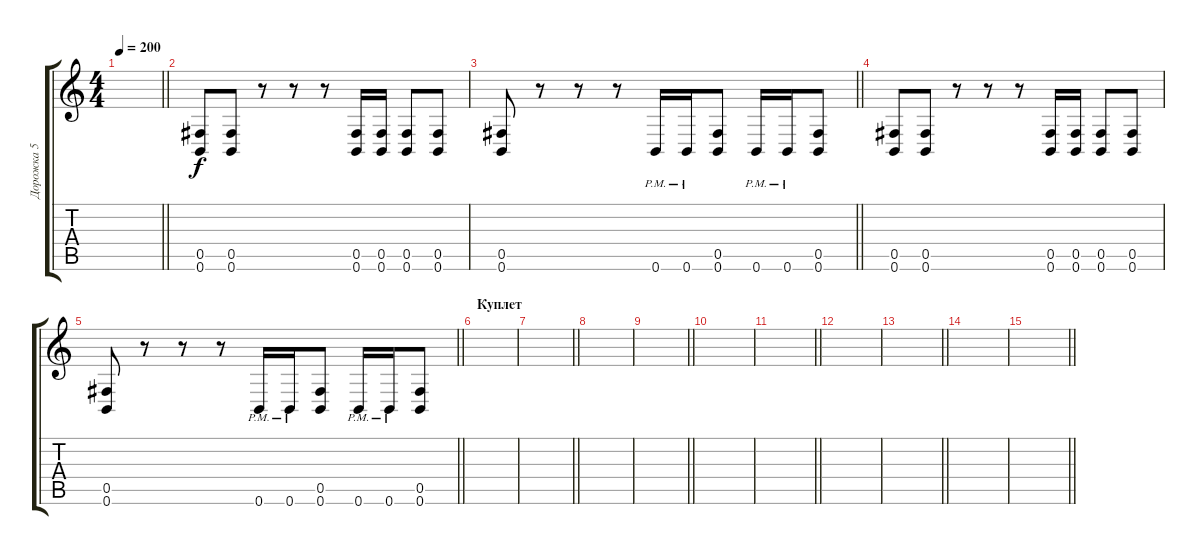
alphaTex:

\track ("Дорожка 5" "Дорожка 5") {instrument distortionguitar}
\staff {score tabs}
\tuning (Db4 Ab3 E3 B2 Gb2 B1) {hide}
\ts (4 4)
\tempo 200
\clef g2
\barLineRight lightlight
\ks c
|
(0.5 0.6).8 (0.5 0.6).8 r.8 r.8 r.8 (0.5 0.6).16 (0.5 0.6).16 (0.5 0.6).8 (0.5 0.6).8 |
\barLineRight lightlight
(0.5 0.6).8 r.8 r.8 r.8 0.6{pm}.16 0.6{pm}.16 (0.5 0.6).8 0.6{pm}.16 0.6{pm}.16 (0.5 0.6).8 |
(0.5 0.6).8 (0.5 0.6).8 r.8 r.8 r.8 (0.5 0.6).16 (0.5 0.6).16 (0.5 0.6).8 (0.5 0.6).8 |
\barLineRight lightlight
(0.5 0.6).8 r.8 r.8 r.8 0.6{pm}.16 0.6{pm}.16 (0.5 0.6).8 0.6{pm}.16 0.6{pm}.16 (0.5 0.6).8 |
\section ("" "Куплет")
|
\barLineRight lightlight
|
|
\barLineRight lightlight
|
|
\barLineRight lightlight
|
|
\barLineRight lightlight
|
|
\barLineRight lightlight
